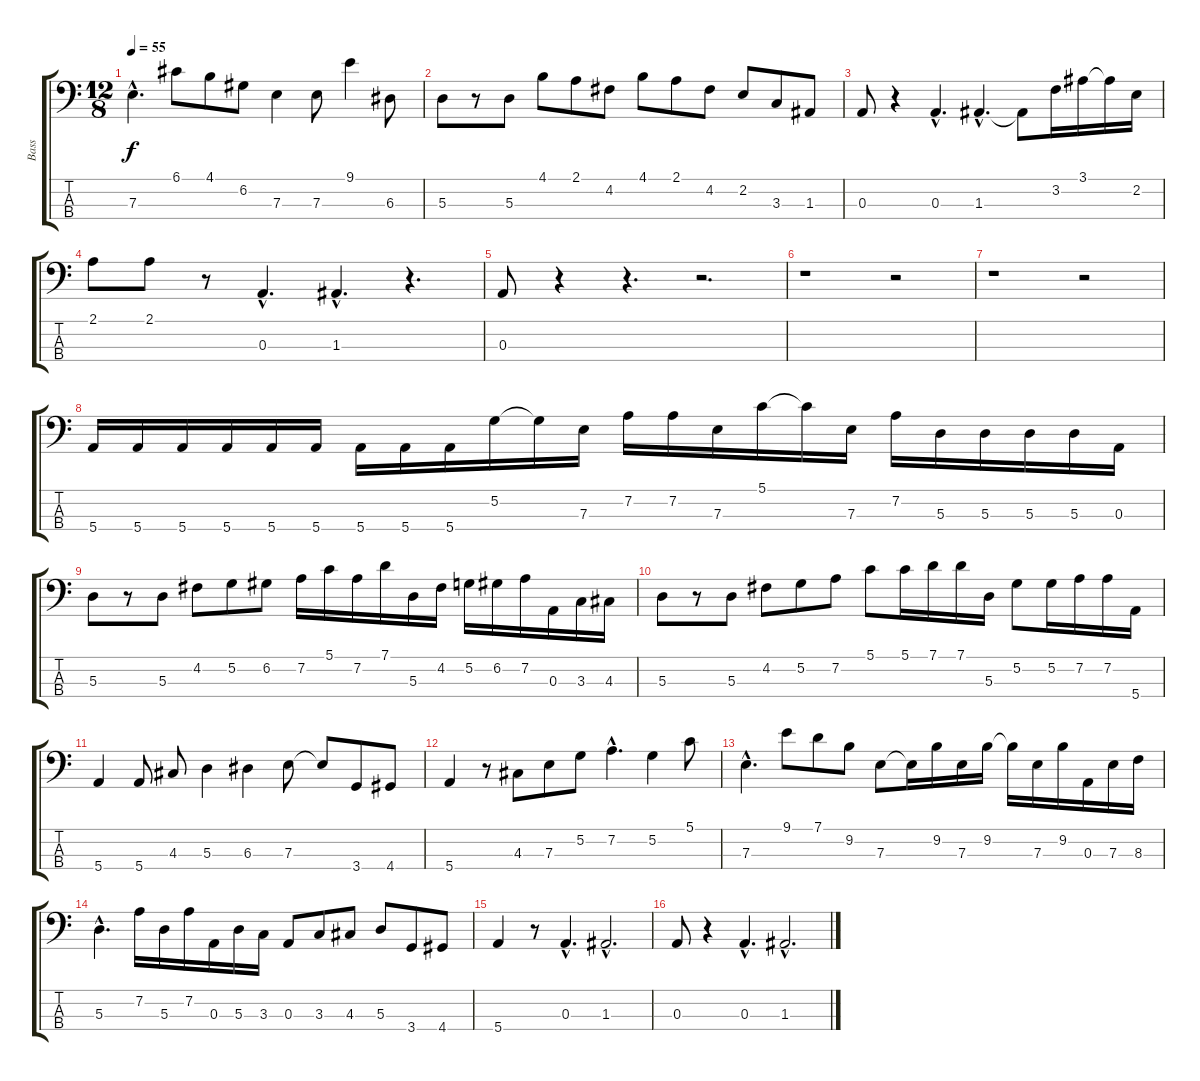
\track ("Bass" "Bass") {instrument electricbassfinger}
\staff {score tabs}
\tuning (G2 D2 A1 E1) {hide}
\ts (12 8)
\tempo 55
\clef f4
\ks c
7.3{hac}.4{d dy f} 6.1.8 4.1.8 6.2.8 7.3.4 7.3.8 9.1.4 6.3.8 |
5.3.8 r.8 5.3.8 4.1.8 2.1.8 4.2.8 4.1.8 2.1.8 4.2.8 2.2.8 3.3.8 1.3.8 |
0.3.8 r.4 0.3{hac}.4{d} 1.3{hac}.4{d} 1.3{t}.8 3.2.16 3.1.16 3.1{t}.16 2.2.16 |
2.1.8 2.1.8 r.8 0.3{hac}.4{d} 1.3{hac}.4{d} r.4{d} |
0.3.8 r.4 r.4{d} r.2{d} |
r.1 r.2 |
r.1 r.2 |
5.4.16 5.4.16 5.4.16 5.4.16 5.4.16 5.4.16 5.4.16 5.4.16 5.4.16 5.2.16 5.2{t}.16 7.3.16 7.2.16 7.2.16 7.3.16 5.1.16 5.1{t}.16 7.3.16 7.2.16 5.3.16 5.3.16 5.3.16 5.3.16 0.3.16 |
5.3.8 r.8 5.3.8 4.2.8 5.2.8 6.2.8 7.2.16 5.1.16 7.2.16 7.1.16 5.3.16 4.2.16 5.2.16 6.2.16 7.2.16 0.3.16 3.3.16 4.3.16 |
5.3.8 r.8 5.3.8 4.2.8 5.2.8 7.2.8 5.1.8 5.1.16 7.1.16 7.1.16 5.3.16 5.2.8 5.2.16 7.2.16 7.2.16 5.4.16 |
5.4.4 5.4.8 4.3.8 5.3.4 6.3.4 7.3.8 7.3{t}.8 3.4.8 4.4.8 |
5.4.4 r.8 4.3.8 7.3.8 5.2.8 7.2{hac}.4{d} 5.2.4 5.1.8 |
7.3{hac}.4{d} 9.1.8 7.1.8 9.2.8 7.3.8 7.3{t}.16 9.2.16 7.3.16 9.2.16 9.2{t}.16 7.3.16 9.2.16 0.3.16 7.3.16 8.3.16 |
5.3{hac}.4{d} 7.2.16 5.3.16 7.2.16 0.3.16 5.3.16 3.3.16 0.3.8 3.3.8 4.3.8 5.3.8 3.4.8 4.4.8 |
5.4.4 r.8 0.3{hac}.4{d} 1.3{hac}.2{d} |
0.3.8 r.4 0.3{hac}.4{d} 1.3{hac}.2{d}
